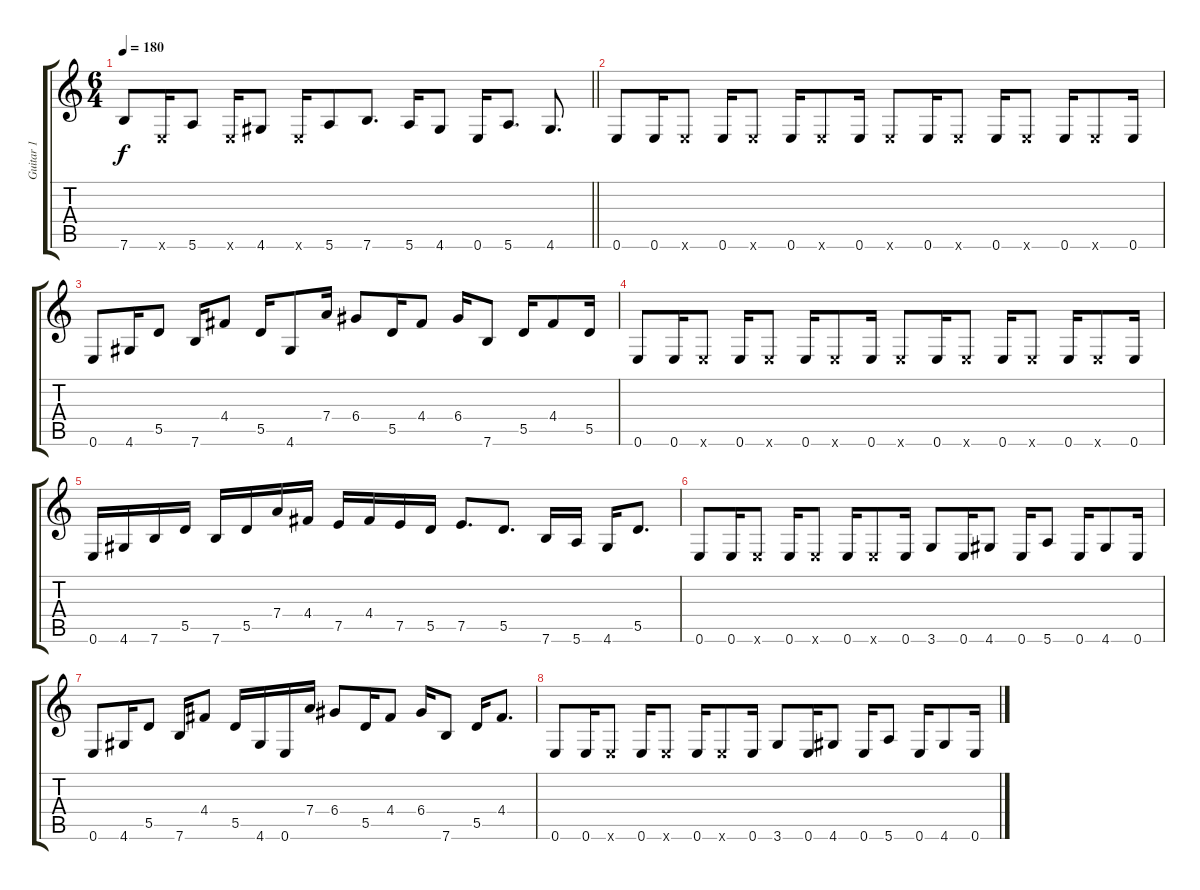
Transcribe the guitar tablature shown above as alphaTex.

\track ("Guitar 1" "Guitar 1") {instrument distortionguitar}
\staff {score tabs}
\tuning (E4 B3 G3 D3 A2 E2) {hide}
\ts (6 4)
\tempo 180
\clef g2
\barLineRight lightlight
\ks c
7.6.8{dy f} 0.6{x}.16 5.6.8 0.6{x}.16 4.6.8 0.6{x}.16 5.6.8 7.6.8{d} 5.6.16 4.6.8 0.6.16 5.6.8{d} 4.6.8{d} |
0.6.8 0.6.16 0.6{x}.8 0.6.16 0.6{x}.8 0.6.16 0.6{x}.8 0.6.16 0.6{x}.8 0.6.16 0.6{x}.8 0.6.16 0.6{x}.8 0.6.16 0.6{x}.8 0.6.16 |
0.6.8 4.6.16 5.5.8 7.6.16 4.4.8 5.5.16 4.6.8 7.4.16 6.4.8 5.5.16 4.4.8 6.4.16 7.6.8 5.5.16 4.4.8 5.5.16 |
0.6.8 0.6.16 0.6{x}.8 0.6.16 0.6{x}.8 0.6.16 0.6{x}.8 0.6.16 0.6{x}.8 0.6.16 0.6{x}.8 0.6.16 0.6{x}.8 0.6.16 0.6{x}.8 0.6.16 |
0.6.16 4.6.16 7.6.16 5.5.16 7.6.16 5.5.16 7.4.16 4.4.16 7.5.16 4.4.16 7.5.16 5.5.16 7.5.8{d} 5.5.8{d} 7.6.16 5.6.16 4.6.16 5.5.8{d} |
0.6.8 0.6.16 0.6{x}.8 0.6.16 0.6{x}.8 0.6.16 0.6{x}.8 0.6.16 3.6.8 0.6.16 4.6.8 0.6.16 5.6.8 0.6.16 4.6.8 0.6.16 |
0.6.8 4.6.16 5.5.8 7.6.16 4.4.8 5.5.16 4.6.16 0.6.16 7.4.16 6.4.8 5.5.16 4.4.8 6.4.16 7.6.8 5.5.16 4.4.8{d} |
0.6.8 0.6.16 0.6{x}.8 0.6.16 0.6{x}.8 0.6.16 0.6{x}.8 0.6.16 3.6.8 0.6.16 4.6.8 0.6.16 5.6.8 0.6.16 4.6.8 0.6.16
